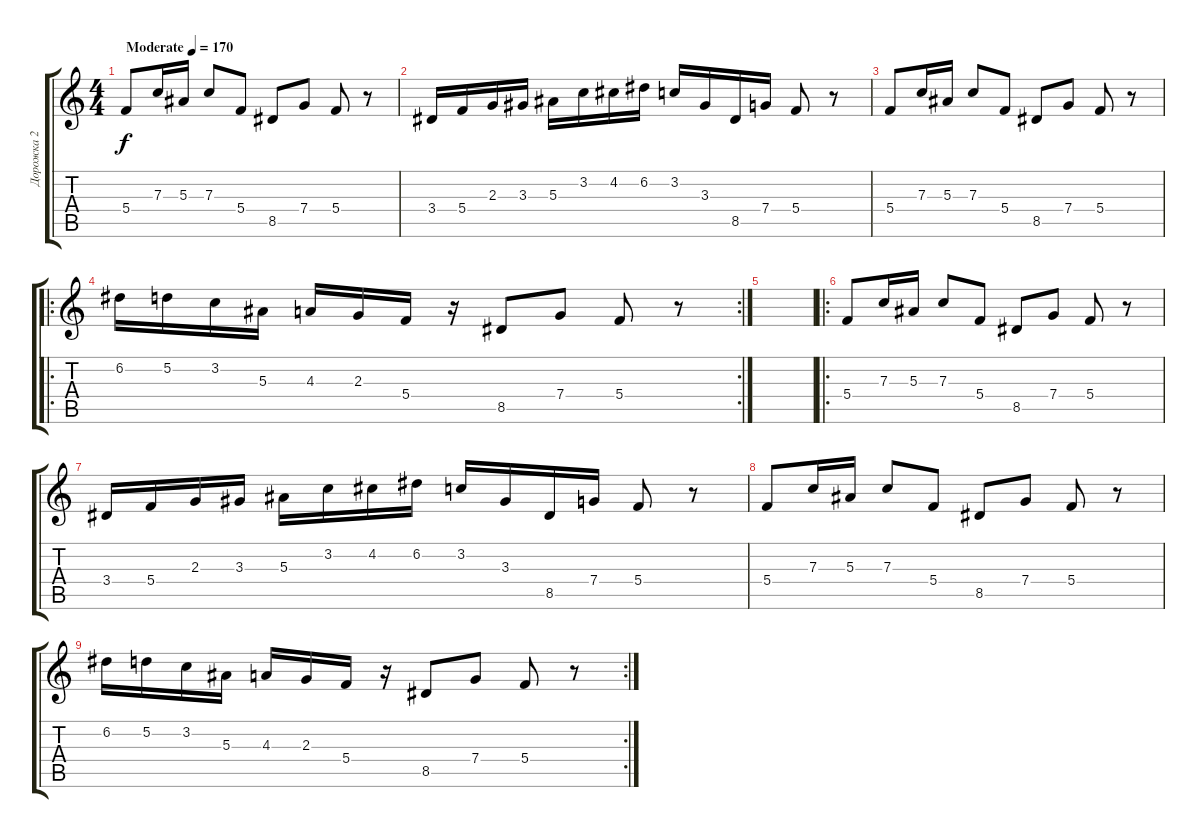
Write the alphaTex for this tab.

\track ("Дорожка 2" "Дорожка 2") {instrument distortionguitar}
\staff {score tabs}
\tuning (D4 A3 F3 C3 G2 D2) {hide}
\ts (4 4)
\tempo (170 "Moderate")
\clef g2
\ks c
5.4.8{dy f instrument distortionguitar} 7.3.16 5.3.16 7.3.8 5.4.8 8.5.8 7.4.8 5.4.8 r.8 |
3.4.16 5.4.16 2.3.16 3.3.16 5.3.16 3.2.16 4.2.16 6.2.16 3.2.16 3.3.16 8.5.16 7.4.16 5.4.8 r.8 |
5.4.8 7.3.16 5.3.16 7.3.8 5.4.8 8.5.8 7.4.8 5.4.8 r.8 |
\ro
\rc 2
6.2.16 5.2.16 3.2.16 5.3.16 4.3.16 2.3.16 5.4.16 r.16 8.5.8 7.4.8 5.4.8 r.8 |
|
\ro
5.4.8 7.3.16 5.3.16 7.3.8 5.4.8 8.5.8 7.4.8 5.4.8 r.8 |
3.4.16 5.4.16 2.3.16 3.3.16 5.3.16 3.2.16 4.2.16 6.2.16 3.2.16 3.3.16 8.5.16 7.4.16 5.4.8 r.8 |
5.4.8 7.3.16 5.3.16 7.3.8 5.4.8 8.5.8 7.4.8 5.4.8 r.8 |
\rc 2
6.2.16 5.2.16 3.2.16 5.3.16 4.3.16 2.3.16 5.4.16 r.16 8.5.8 7.4.8 5.4.8 r.8
